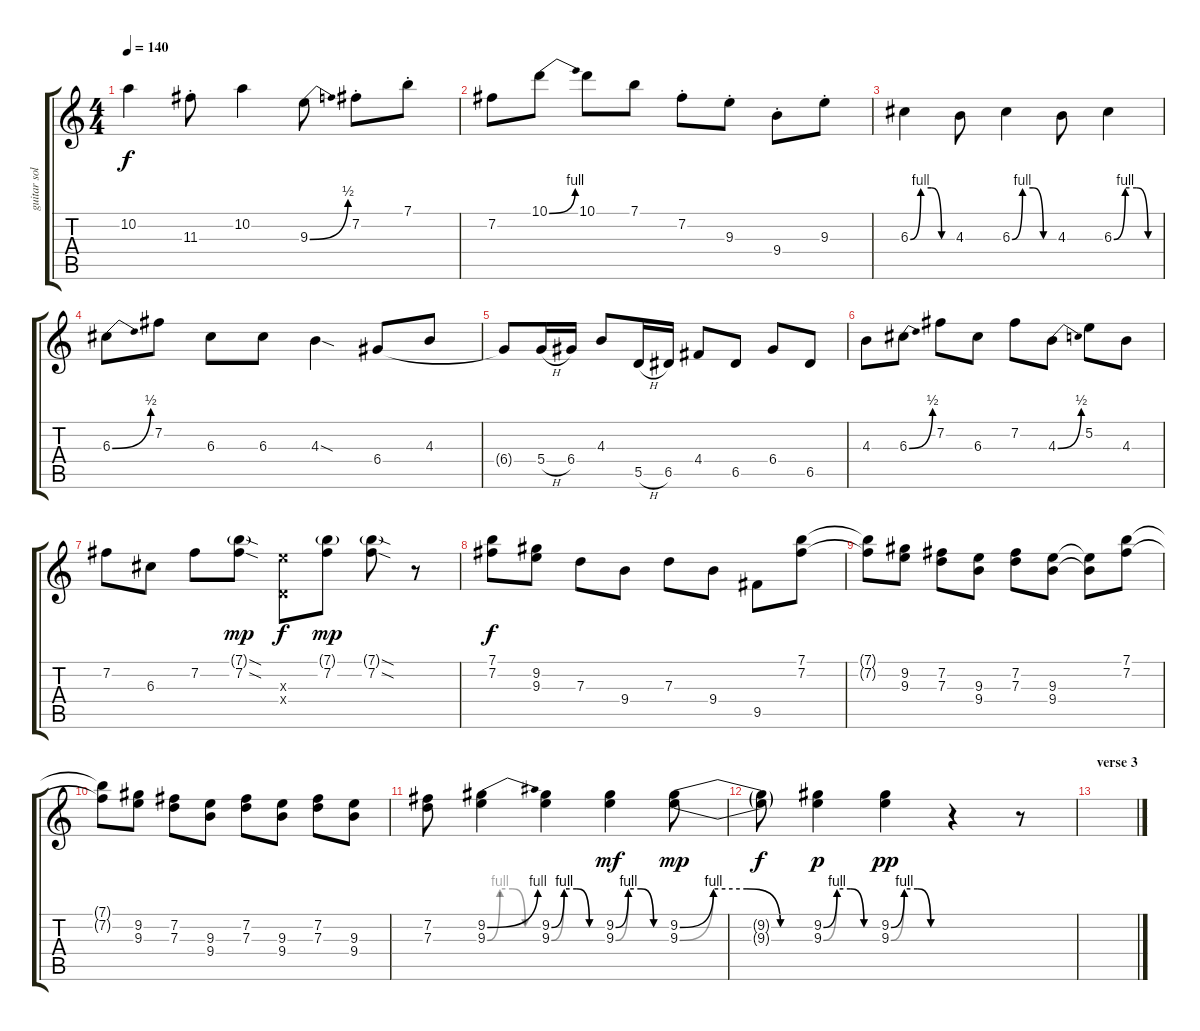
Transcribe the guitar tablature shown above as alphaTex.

\track ("guitar solo" "guitar sol") {instrument distortionguitar}
\staff {score tabs}
\tuning (E4 B3 G3 D3 A2 E2) {hide}
\ts (4 4)
\tempo 140
\clef g2
\ks c
10.2.4{dy f} 11.3{st}.8 10.2.4 9.3{be (bend 0 0 60 2)}.8 7.2{st}.8 7.1{st}.8 |
7.2.8 10.1{be (bend 0 0 60 4)}.8 10.1.8 7.1.8 7.2{st}.8 9.3{st}.8 9.4{st}.8 9.3{st}.8 |
6.3{be (custom 0 0 15 4 30 4 45 0 60 0)}.4 4.3.8 6.3{be (custom 0 0 15 4 30 4 45 0 60 0)}.4 4.3.8 6.3{be (custom 0 0 15 4 30 4 45 0 60 0)}.4 |
6.3{be (bend 0 0 60 2)}.8 7.2.8 6.3.8 6.3.8 4.3{sod}.4 6.4.8 4.3.8 |
6.4{t}.8 5.4{h}.16 6.4.16 4.3.8 5.5{h}.16 6.5.16 4.4.8 6.5.8 6.4.8 6.5.8 |
4.3.8 6.3{be (bend 0 0 60 2)}.8 7.2.8 6.3.8 7.2.8 4.3{be (bend 0 0 60 2)}.8 5.2.8 4.3.8 |
7.2.8 6.3.8 7.2.8 (7.1{sod g} 7.2{sod}).8{dy mp} (9.3{x} 0.4{x}).8{dy f} (7.1{g} 7.2).8{dy mp} (7.1{sod g} 7.2{sod}).8 r.8 |
(7.1 7.2).8{dy f} (9.2 9.3).8 7.3.8 9.4.8 7.3.8 9.4.8 9.5.8 (7.1 7.2).8 |
(7.1{t} 7.2{t}).8 (9.2 9.3).8 (7.2 7.3).8 (9.3 9.4).8 (7.2 7.3).8 (9.3 9.4).8 (9.3{t} 9.4{t}).8 (7.1 7.2).8 |
(7.1{t} 7.2{t}).8 (9.2 9.3).8 (7.2 7.3).8 (9.3 9.4).8 (7.2 7.3).8 (9.3 9.4).8 (7.2 7.3).8 (9.3 9.4).8 |
(7.2 7.3).8 (9.2{be (bend 0 0 60 4)} 9.3{be (custom 0 0 15 4 30 4 45 0 60 0)}).4 (9.2{be (custom 0 0 15 4 30 4 45 0 60 0)} 9.3{be (custom 0 0 15 4 30 4 45 0 60 0)}).4 (9.2{be (custom 0 0 15 4 30 4 45 0 60 0)} 9.3{be (custom 0 0 15 4 30 4 45 0 60 0)}).4{dy mf} (9.2{be (custom 0 0 15 4 30 4 45 0 60 0)} 9.3{be (custom 0 0 15 4 30 4 45 0 60 0)}).8{dy mp} |
(9.2{t} 9.3{t}).8{dy f} (9.2{be (custom 0 0 15 4 30 4 45 0 60 0)} 9.3{be (custom 0 0 15 4 30 4 45 0 60 0)}).4{dy p} (9.2{be (custom 0 0 15 4 30 4 45 0 60 0)} 9.3{be (custom 0 0 15 4 30 4 45 0 60 0)}).4{dy pp} r.4 r.8 |
\section ("" "verse 3")
